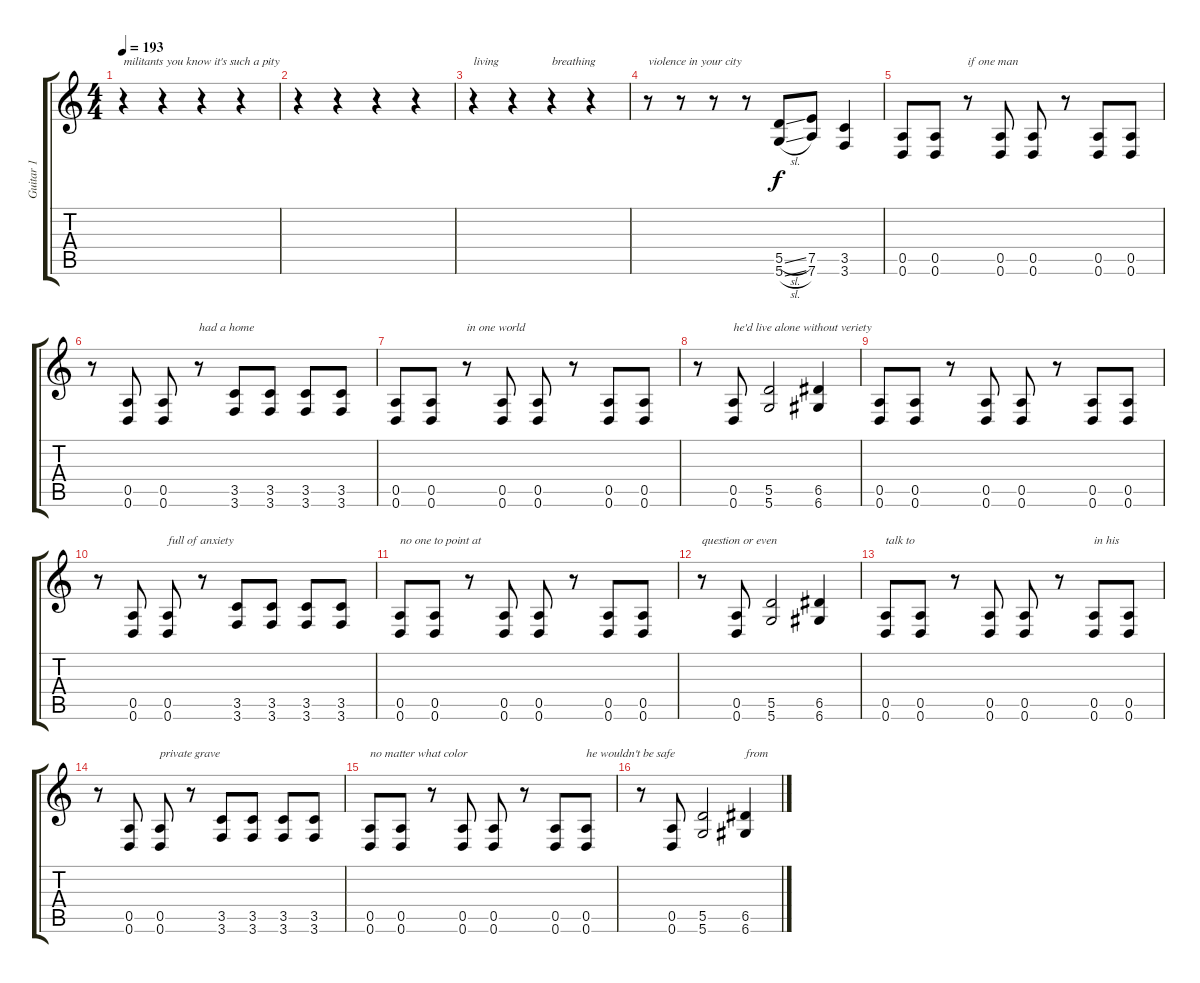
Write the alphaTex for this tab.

\track ("Guitar 1" "Guitar 1") {instrument distortionguitar}
\staff {score tabs}
\tuning (E4 B3 G3 D3 A2 D2) {hide}
\ts (4 4)
\tempo 193
\clef g2
\ks c
r.4{txt "militants you know it's such a pity" dy mp} r.4 r.4 r.4 |
r.4 r.4 r.4 r.4 |
r.4{txt "living"} r.4 r.4{txt "breathing"} r.4 |
r.8{txt "violence in your city"} r.8 r.8 r.8 (5.5{sl} 5.6{sl}).8{dy f} (7.5 7.6).8 (3.5 3.6).4 |
(0.5 0.6).8 (0.5 0.6).8 r.8{txt "if one man"} (0.5 0.6).8 (0.5 0.6).8 r.8 (0.5 0.6).8 (0.5 0.6).8 |
r.8 (0.5 0.6).8 (0.5 0.6).8 r.8{txt "had a home"} (3.5 3.6).8 (3.5 3.6).8 (3.5 3.6).8 (3.5 3.6).8 |
(0.5 0.6).8 (0.5 0.6).8 r.8{txt "in one world "} (0.5 0.6).8 (0.5 0.6).8 r.8 (0.5 0.6).8 (0.5 0.6).8 |
r.8 (0.5 0.6).8{txt "he'd live alone without veriety"} (5.5 5.6).2 (6.5 6.6).4 |
(0.5 0.6).8 (0.5 0.6).8 r.8 (0.5 0.6).8 (0.5 0.6).8 r.8 (0.5 0.6).8 (0.5 0.6).8 |
r.8 (0.5 0.6).8 (0.5 0.6).8{txt "full of anxiety"} r.8 (3.5 3.6).8 (3.5 3.6).8 (3.5 3.6).8 (3.5 3.6).8 |
(0.5 0.6).8{txt "no one to point at"} (0.5 0.6).8 r.8 (0.5 0.6).8 (0.5 0.6).8 r.8 (0.5 0.6).8 (0.5 0.6).8 |
r.8{txt "question or even"} (0.5 0.6).8 (5.5 5.6).2 (6.5 6.6).4 |
(0.5 0.6).8{txt "talk to "} (0.5 0.6).8 r.8 (0.5 0.6).8 (0.5 0.6).8 r.8 (0.5 0.6).8{txt "in his"} (0.5 0.6).8 |
r.8 (0.5 0.6).8 (0.5 0.6).8{txt "private grave"} r.8 (3.5 3.6).8 (3.5 3.6).8 (3.5 3.6).8 (3.5 3.6).8 |
(0.5 0.6).8{txt "no matter what color"} (0.5 0.6).8 r.8 (0.5 0.6).8 (0.5 0.6).8 r.8 (0.5 0.6).8 (0.5 0.6).8{txt "he wouldn't be safe"} |
r.8 (0.5 0.6).8 (5.5 5.6).2 (6.5 6.6).4{txt "from"}
